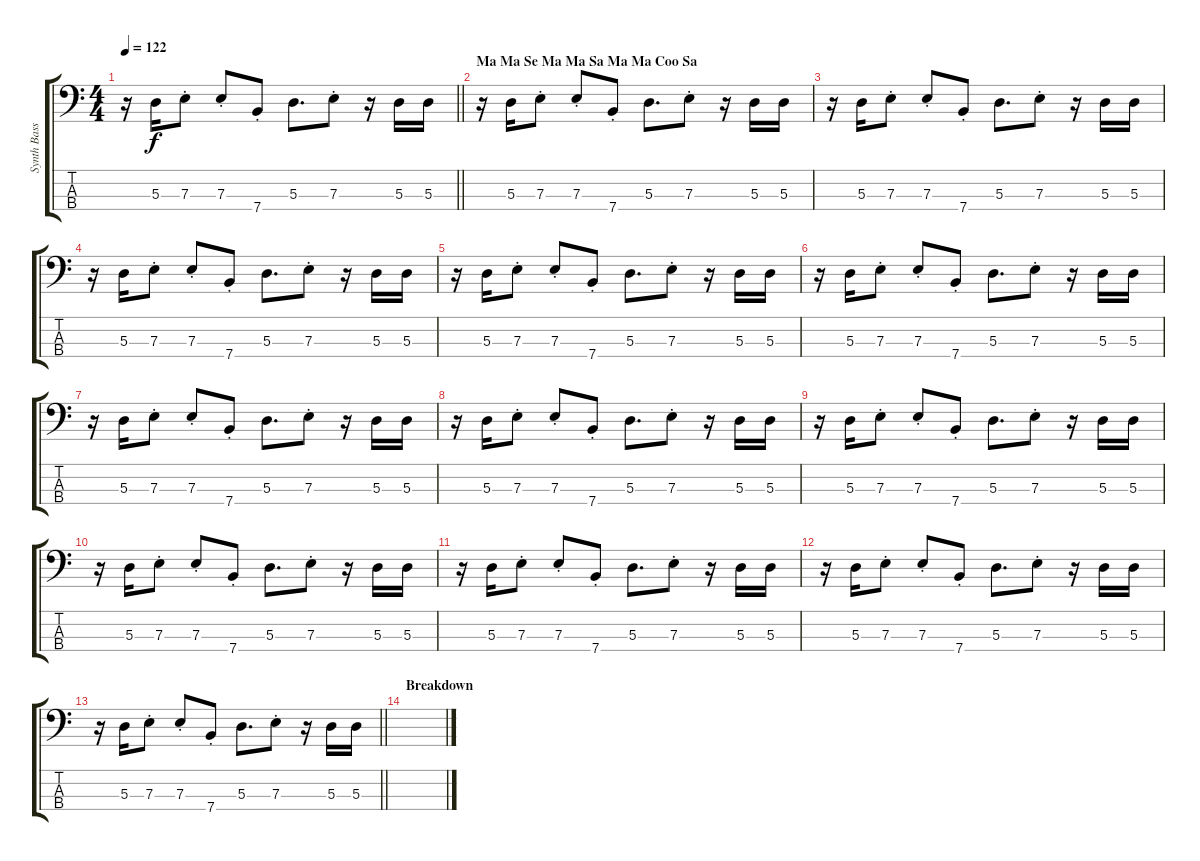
\track ("Synth Bass" "Synth Bass") {instrument synthbass1 bank 255}
\staff {score tabs}
\tuning (G2 D2 A1 E1) {hide}
\ts (4 4)
\tempo 122
\clef f4
\barLineRight lightlight
\ks c
r.16{dy f} 5.3.16 7.3{st}.8 7.3{st}.8 7.4{st}.8 5.3.8{d} 7.3{st}.8 r.16 5.3.16 5.3.16 |
\section ("" "Ma Ma Se Ma Ma Sa Ma Ma Coo Sa")
r.16 5.3.16 7.3{st}.8 7.3{st}.8 7.4{st}.8 5.3.8{d} 7.3{st}.8 r.16 5.3.16 5.3.16 |
r.16 5.3.16 7.3{st}.8 7.3{st}.8 7.4{st}.8 5.3.8{d} 7.3{st}.8 r.16 5.3.16 5.3.16 |
r.16 5.3.16 7.3{st}.8 7.3{st}.8 7.4{st}.8 5.3.8{d} 7.3{st}.8 r.16 5.3.16 5.3.16 |
r.16 5.3.16 7.3{st}.8 7.3{st}.8 7.4{st}.8 5.3.8{d} 7.3{st}.8 r.16 5.3.16 5.3.16 |
r.16 5.3.16 7.3{st}.8 7.3{st}.8 7.4{st}.8 5.3.8{d} 7.3{st}.8 r.16 5.3.16 5.3.16 |
r.16 5.3.16 7.3{st}.8 7.3{st}.8 7.4{st}.8 5.3.8{d} 7.3{st}.8 r.16 5.3.16 5.3.16 |
r.16 5.3.16 7.3{st}.8 7.3{st}.8 7.4{st}.8 5.3.8{d} 7.3{st}.8 r.16 5.3.16 5.3.16 |
r.16 5.3.16 7.3{st}.8 7.3{st}.8 7.4{st}.8 5.3.8{d} 7.3{st}.8 r.16 5.3.16 5.3.16 |
r.16 5.3.16 7.3{st}.8 7.3{st}.8 7.4{st}.8 5.3.8{d} 7.3{st}.8 r.16 5.3.16 5.3.16 |
r.16 5.3.16 7.3{st}.8 7.3{st}.8 7.4{st}.8 5.3.8{d} 7.3{st}.8 r.16 5.3.16 5.3.16 |
r.16 5.3.16 7.3{st}.8 7.3{st}.8 7.4{st}.8 5.3.8{d} 7.3{st}.8 r.16 5.3.16 5.3.16 |
\barLineRight lightlight
r.16 5.3.16 7.3{st}.8 7.3{st}.8 7.4{st}.8 5.3.8{d} 7.3{st}.8 r.16 5.3.16 5.3.16 |
\section ("" "Breakdown")
